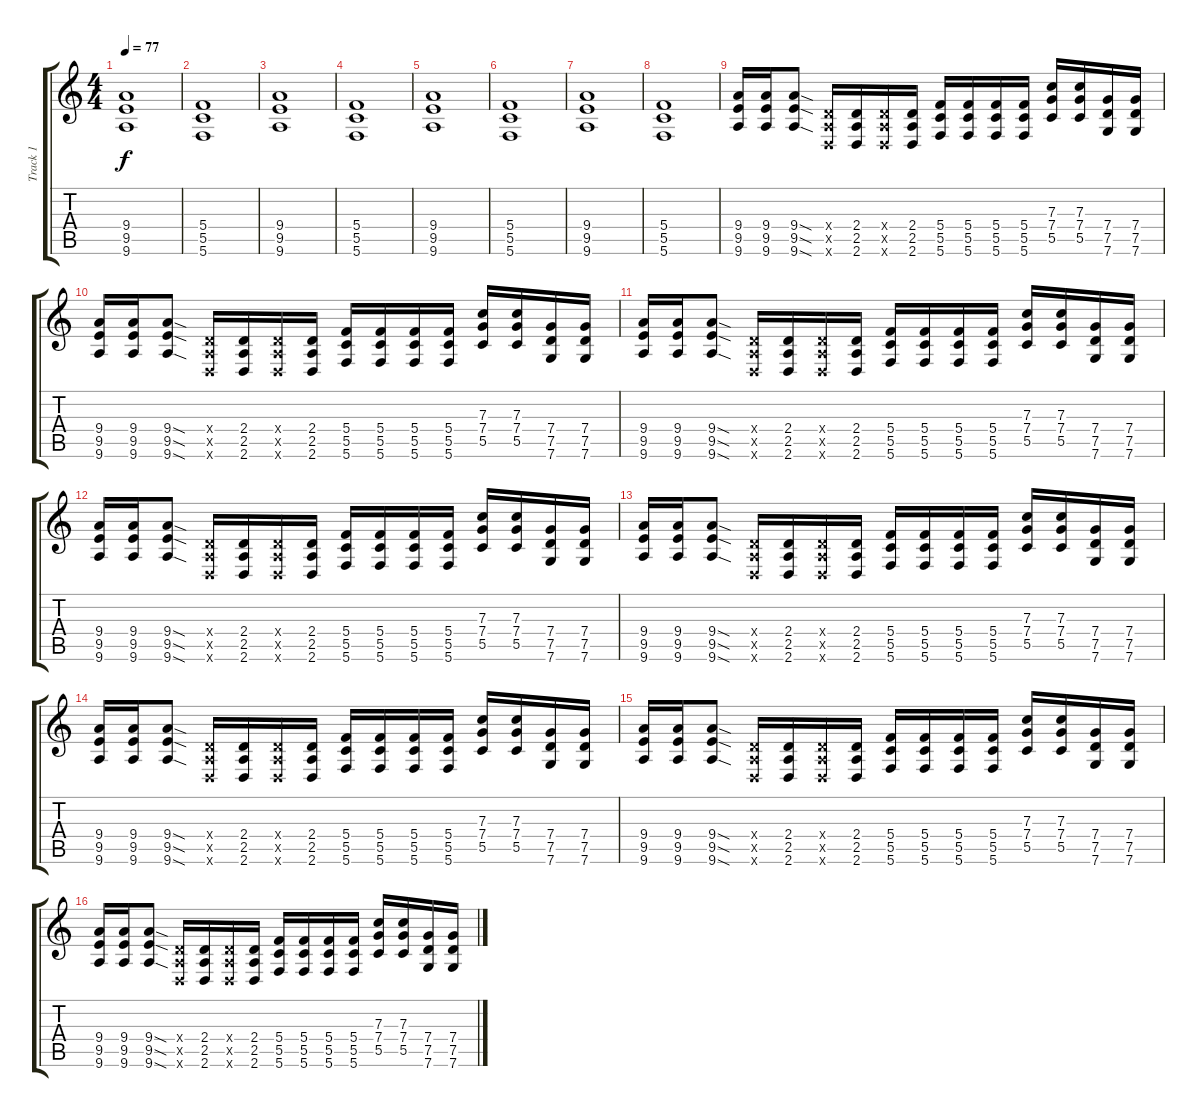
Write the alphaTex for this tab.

\track ("Track 1" "Track 1") {instrument distortionguitar}
\staff {score tabs}
\tuning (D4 A3 F3 C3 G2 C2) {hide}
\ts (4 4)
\tempo 77
\clef g2
\ks c
(9.4 9.5 9.6).1{dy f} |
(5.4 5.5 5.6).1 |
(9.4 9.5 9.6).1 |
(5.4 5.5 5.6).1 |
(9.4 9.5 9.6).1 |
(5.4 5.5 5.6).1 |
(9.4 9.5 9.6).1 |
(5.4 5.5 5.6).1 |
(9.4 9.5 9.6).16 (9.4 9.5 9.6).16 (9.4{sod} 9.5{sod} 9.6{sod}).8 (2.4{x} 2.5{x} 2.6{x}).16 (2.4 2.5 2.6).16 (2.4{x} 2.5{x} 2.6{x}).16 (2.4 2.5 2.6).16 (5.4 5.5 5.6).16 (5.4 5.5 5.6).16 (5.4 5.5 5.6).16 (5.4 5.5 5.6).16 (7.3 7.4 5.5).16 (7.3 7.4 5.5).16 (7.4 7.5 7.6).16 (7.4 7.5 7.6).16 |
(9.4 9.5 9.6).16 (9.4 9.5 9.6).16 (9.4{sod} 9.5{sod} 9.6{sod}).8 (2.4{x} 2.5{x} 2.6{x}).16 (2.4 2.5 2.6).16 (2.4{x} 2.5{x} 2.6{x}).16 (2.4 2.5 2.6).16 (5.4 5.5 5.6).16 (5.4 5.5 5.6).16 (5.4 5.5 5.6).16 (5.4 5.5 5.6).16 (7.3 7.4 5.5).16 (7.3 7.4 5.5).16 (7.4 7.5 7.6).16 (7.4 7.5 7.6).16 |
(9.4 9.5 9.6).16 (9.4 9.5 9.6).16 (9.4{sod} 9.5{sod} 9.6{sod}).8 (2.4{x} 2.5{x} 2.6{x}).16 (2.4 2.5 2.6).16 (2.4{x} 2.5{x} 2.6{x}).16 (2.4 2.5 2.6).16 (5.4 5.5 5.6).16 (5.4 5.5 5.6).16 (5.4 5.5 5.6).16 (5.4 5.5 5.6).16 (7.3 7.4 5.5).16 (7.3 7.4 5.5).16 (7.4 7.5 7.6).16 (7.4 7.5 7.6).16 |
(9.4 9.5 9.6).16 (9.4 9.5 9.6).16 (9.4{sod} 9.5{sod} 9.6{sod}).8 (2.4{x} 2.5{x} 2.6{x}).16 (2.4 2.5 2.6).16 (2.4{x} 2.5{x} 2.6{x}).16 (2.4 2.5 2.6).16 (5.4 5.5 5.6).16 (5.4 5.5 5.6).16 (5.4 5.5 5.6).16 (5.4 5.5 5.6).16 (7.3 7.4 5.5).16 (7.3 7.4 5.5).16 (7.4 7.5 7.6).16 (7.4 7.5 7.6).16 |
(9.4 9.5 9.6).16 (9.4 9.5 9.6).16 (9.4{sod} 9.5{sod} 9.6{sod}).8 (2.4{x} 2.5{x} 2.6{x}).16 (2.4 2.5 2.6).16 (2.4{x} 2.5{x} 2.6{x}).16 (2.4 2.5 2.6).16 (5.4 5.5 5.6).16 (5.4 5.5 5.6).16 (5.4 5.5 5.6).16 (5.4 5.5 5.6).16 (7.3 7.4 5.5).16 (7.3 7.4 5.5).16 (7.4 7.5 7.6).16 (7.4 7.5 7.6).16 |
(9.4 9.5 9.6).16 (9.4 9.5 9.6).16 (9.4{sod} 9.5{sod} 9.6{sod}).8 (2.4{x} 2.5{x} 2.6{x}).16 (2.4 2.5 2.6).16 (2.4{x} 2.5{x} 2.6{x}).16 (2.4 2.5 2.6).16 (5.4 5.5 5.6).16 (5.4 5.5 5.6).16 (5.4 5.5 5.6).16 (5.4 5.5 5.6).16 (7.3 7.4 5.5).16 (7.3 7.4 5.5).16 (7.4 7.5 7.6).16 (7.4 7.5 7.6).16 |
(9.4 9.5 9.6).16 (9.4 9.5 9.6).16 (9.4{sod} 9.5{sod} 9.6{sod}).8 (2.4{x} 2.5{x} 2.6{x}).16 (2.4 2.5 2.6).16 (2.4{x} 2.5{x} 2.6{x}).16 (2.4 2.5 2.6).16 (5.4 5.5 5.6).16 (5.4 5.5 5.6).16 (5.4 5.5 5.6).16 (5.4 5.5 5.6).16 (7.3 7.4 5.5).16 (7.3 7.4 5.5).16 (7.4 7.5 7.6).16 (7.4 7.5 7.6).16 |
(9.4 9.5 9.6).16 (9.4 9.5 9.6).16 (9.4{sod} 9.5{sod} 9.6{sod}).8 (2.4{x} 2.5{x} 2.6{x}).16 (2.4 2.5 2.6).16 (2.4{x} 2.5{x} 2.6{x}).16 (2.4 2.5 2.6).16 (5.4 5.5 5.6).16 (5.4 5.5 5.6).16 (5.4 5.5 5.6).16 (5.4 5.5 5.6).16 (7.3 7.4 5.5).16 (7.3 7.4 5.5).16 (7.4 7.5 7.6).16 (7.4 7.5 7.6).16
